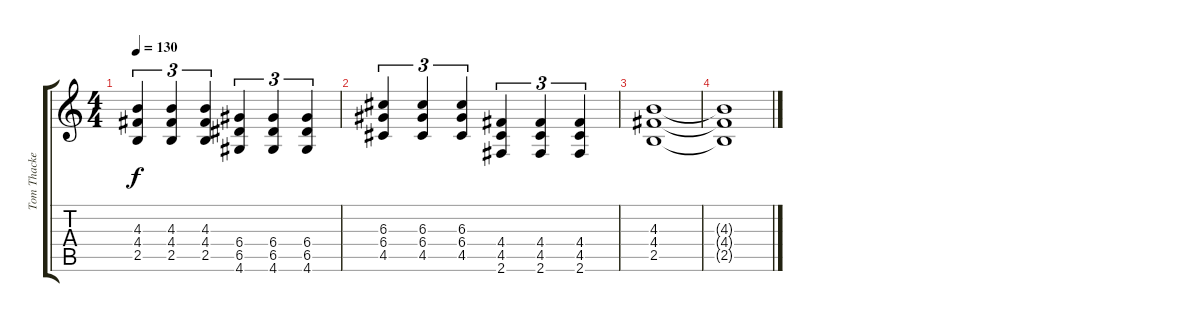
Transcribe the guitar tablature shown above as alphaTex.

\track ("Tom Thacker" "Tom Thacke") {instrument distortionguitar}
\staff {score tabs}
\tuning (E4 B3 G3 D3 A2 E2) {hide}
\ts (4 4)
\tempo 130
\clef g2
\ks c
(4.3 4.4 2.5).4{tu (3 2) dy f} (4.3 4.4 2.5).4{tu (3 2)} (4.3 4.4 2.5).4{tu (3 2)} (6.4 6.5 4.6).4{tu (3 2)} (6.4 6.5 4.6).4{tu (3 2)} (6.4 6.5 4.6).4{tu (3 2)} |
(6.3 6.4 4.5).4{tu (3 2)} (6.3 6.4 4.5).4{tu (3 2)} (6.3 6.4 4.5).4{tu (3 2)} (4.4 4.5 2.6).4{tu (3 2)} (4.4 4.5 2.6).4{tu (3 2)} (4.4 4.5 2.6).4{tu (3 2)} |
(4.3 4.4 2.5).1 |
(4.3{t} 4.4{t} 2.5{t}).1
